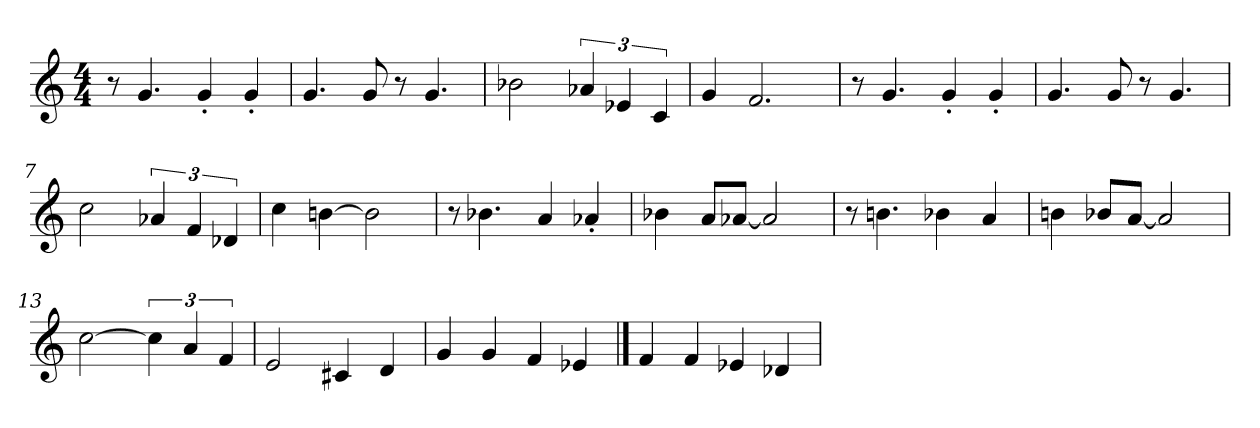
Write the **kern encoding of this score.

**kern
*part1
*staff1
*clefG2
*k[]
*C:
*M4/4
=1
8r
4.g
4g'
4g'
=2
4.g
8g
8r
4.g
=3
2b-
6a-
6e-
6c
=4
4g
2.f
!!LO:LB:g=z
=5
8r
4.g
4g'
4g'
=6
4.g
8g
8r
4.g
=7
2cc
6a-
6f
6d-
=8
4cc
[4bn
2b]
!!LO:LB:g=z
=9
8r
4.b-
4a
4a-'
=10
4b-
8aL
[8a-J
2a-]
=11
8r
4.bn
4b-
4a
=12
4bn
8b-L
[8aJ
2a]
!!LO:LB:g=z
=13
[2cc
6cc]
6a
6f
=14
2e
4c#
4d
=15
4g
4g
4f
4e-
==16
4f
4f
4e-
4d-
=
*-
